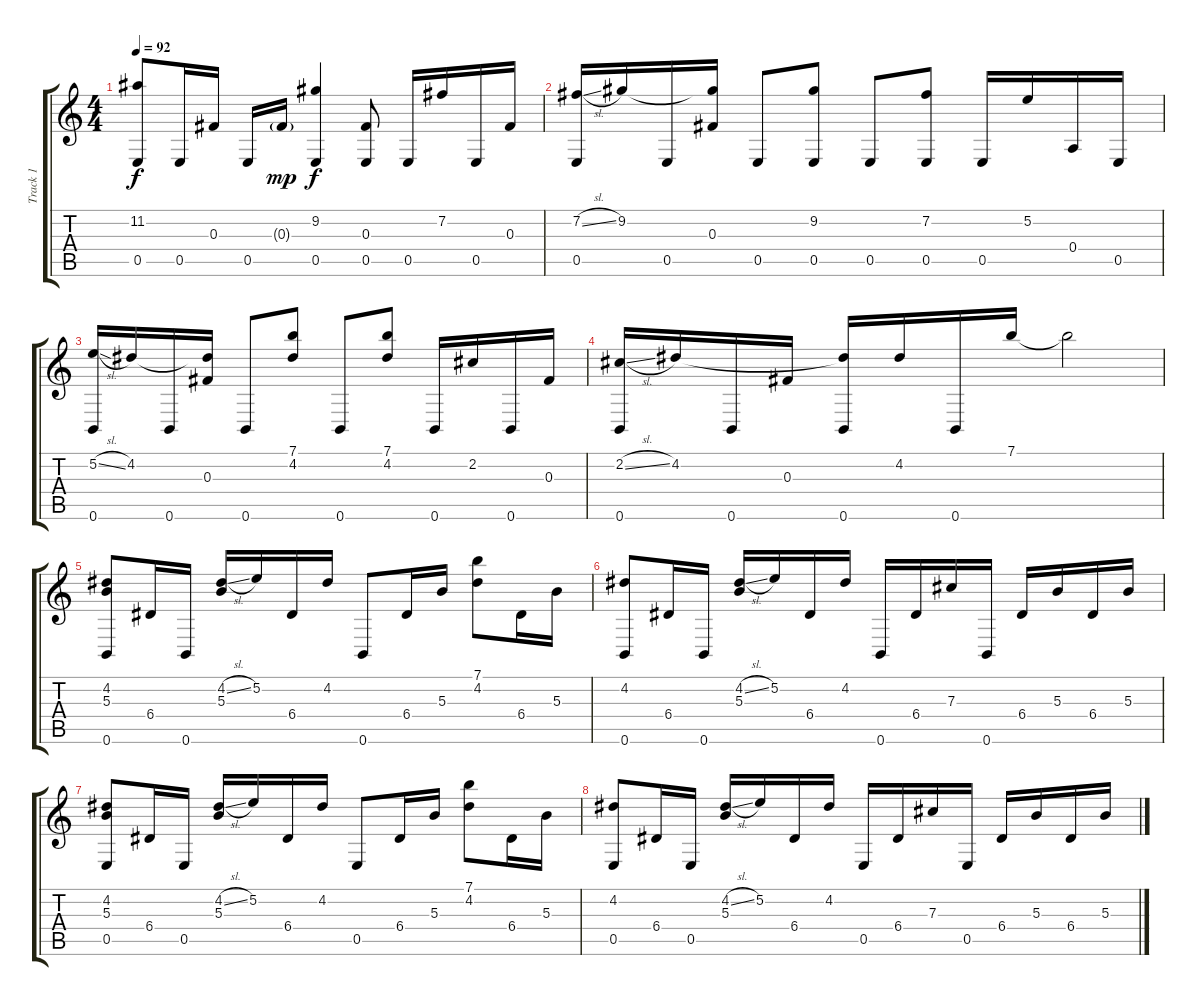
\track ("Track 1" "Track 1") {instrument acousticguitarsteel}
\staff {score tabs}
\tuning (E4 B3 Gb3 A2 E2 B1) {hide}
\ts (4 4)
\tempo 92
\clef g2
\ks c
(11.2 0.5).8{dy f} 0.5.16 0.3.16 0.5.16 0.3{g}.16{dy mp} (9.2 0.5).4{dy f} (0.3 0.5).8 0.5.16 7.2.16 0.5.16 0.3.16 |
(7.2{sl} 0.5).16 9.2.16 0.5.16 (9.2{t} 0.3).16 0.5.8 (9.2 0.5).8 0.5.8 (7.2 0.5).8 0.5.16 5.2.16 0.4.16 0.5.16 |
(5.2{sl} 0.6).16 4.2.16 0.6.16 (4.2{t} 0.3).16 0.6.8 (7.1 4.2).8 0.6.8 (7.1 4.2).8 0.6.16 2.2.16 0.6.16 0.3.16 |
(2.2{sl} 0.6).16 4.2.16 0.6.16 0.3.16 (4.2{t} 0.6).16 4.2.16 0.6.16 7.1.16 7.1{t}.2 |
(4.2 5.3 0.6).8 6.4.16 0.6.16 (4.2{sl} 5.3).16 5.2.16 6.4.16 4.2.16 0.6.8 6.4.16 5.3.16 (7.1 4.2).8 6.4.16 5.3.16 |
(4.2 0.6).8 6.4.16 0.6.16 (4.2{sl} 5.3).16 5.2.16 6.4.16 4.2.16 0.6.16 6.4.16 7.3.16 0.6.16 6.4.16 5.3.16 6.4.16 5.3.16 |
(4.2 5.3 0.5).8 6.4.16 0.5.16 (4.2{sl} 5.3).16 5.2.16 6.4.16 4.2.16 0.5.8 6.4.16 5.3.16 (7.1 4.2).8 6.4.16 5.3.16 |
(4.2 0.5).8 6.4.16 0.5.16 (4.2{sl} 5.3).16 5.2.16 6.4.16 4.2.16 0.5.16 6.4.16 7.3.16 0.5.16 6.4.16 5.3.16 6.4.16 5.3.16
